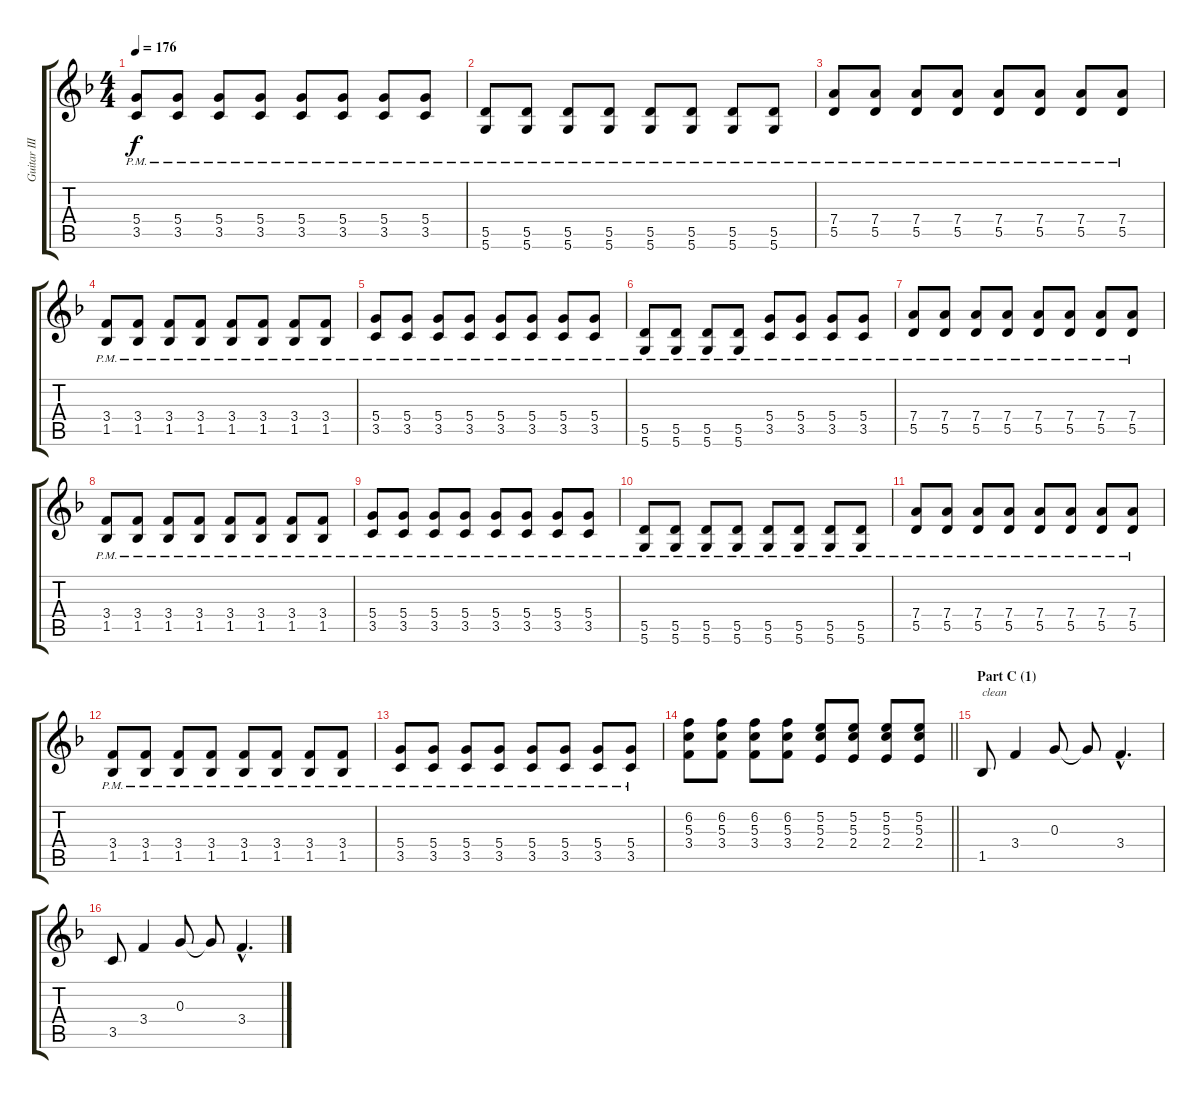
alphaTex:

\track ("Guitar III (Kazuma)" "Guitar III") {instrument distortionguitar}
\staff {score tabs}
\tuning (E4 B3 G3 D3 A2 D2) {hide}
\ts (4 4)
\tempo 176
\clef g2
\ks f
(5.4{pm} 3.5{pm}).8{dy f} (5.4{pm} 3.5{pm}).8 (5.4{pm} 3.5{pm}).8 (5.4{pm} 3.5{pm}).8 (5.4{pm} 3.5{pm}).8 (5.4{pm} 3.5{pm}).8 (5.4{pm} 3.5{pm}).8 (5.4{pm} 3.5{pm}).8 |
(5.5{pm} 5.6{pm}).8 (5.5{pm} 5.6{pm}).8 (5.5{pm} 5.6{pm}).8 (5.5{pm} 5.6{pm}).8 (5.5{pm} 5.6{pm}).8 (5.5{pm} 5.6{pm}).8 (5.5{pm} 5.6{pm}).8 (5.5{pm} 5.6{pm}).8 |
(7.4{pm} 5.5{pm}).8 (7.4{pm} 5.5{pm}).8 (7.4{pm} 5.5{pm}).8 (7.4{pm} 5.5{pm}).8 (7.4{pm} 5.5{pm}).8 (7.4{pm} 5.5{pm}).8 (7.4{pm} 5.5{pm}).8 (7.4{pm} 5.5{pm}).8 |
(3.4{pm} 1.5{pm}).8 (3.4{pm} 1.5{pm}).8 (3.4{pm} 1.5{pm}).8 (3.4{pm} 1.5{pm}).8 (3.4{pm} 1.5{pm}).8 (3.4{pm} 1.5{pm}).8 (3.4{pm} 1.5{pm}).8 (3.4{pm} 1.5{pm}).8 |
(5.4{pm} 3.5{pm}).8 (5.4{pm} 3.5{pm}).8 (5.4{pm} 3.5{pm}).8 (5.4{pm} 3.5{pm}).8 (5.4{pm} 3.5{pm}).8 (5.4{pm} 3.5{pm}).8 (5.4{pm} 3.5{pm}).8 (5.4{pm} 3.5{pm}).8 |
(5.5{pm} 5.6{pm}).8 (5.5{pm} 5.6{pm}).8 (5.5{pm} 5.6{pm}).8 (5.5{pm} 5.6{pm}).8 (5.4{pm} 3.5{pm}).8 (5.4{pm} 3.5{pm}).8 (5.4{pm} 3.5{pm}).8 (5.4{pm} 3.5{pm}).8 |
(7.4{pm} 5.5{pm}).8 (7.4{pm} 5.5{pm}).8 (7.4{pm} 5.5{pm}).8 (7.4{pm} 5.5{pm}).8 (7.4{pm} 5.5{pm}).8 (7.4{pm} 5.5{pm}).8 (7.4{pm} 5.5{pm}).8 (7.4{pm} 5.5{pm}).8 |
(3.4{pm} 1.5{pm}).8 (3.4{pm} 1.5{pm}).8 (3.4{pm} 1.5{pm}).8 (3.4{pm} 1.5{pm}).8 (3.4{pm} 1.5{pm}).8 (3.4{pm} 1.5{pm}).8 (3.4{pm} 1.5{pm}).8 (3.4{pm} 1.5{pm}).8 |
(5.4{pm} 3.5{pm}).8 (5.4{pm} 3.5{pm}).8 (5.4{pm} 3.5{pm}).8 (5.4{pm} 3.5{pm}).8 (5.4{pm} 3.5{pm}).8 (5.4{pm} 3.5{pm}).8 (5.4{pm} 3.5{pm}).8 (5.4{pm} 3.5{pm}).8 |
(5.5{pm} 5.6{pm}).8 (5.5{pm} 5.6{pm}).8 (5.5{pm} 5.6{pm}).8 (5.5{pm} 5.6{pm}).8 (5.5{pm} 5.6{pm}).8 (5.5{pm} 5.6{pm}).8 (5.5{pm} 5.6{pm}).8 (5.5{pm} 5.6{pm}).8 |
(7.4{pm} 5.5{pm}).8 (7.4{pm} 5.5{pm}).8 (7.4{pm} 5.5{pm}).8 (7.4{pm} 5.5{pm}).8 (7.4{pm} 5.5{pm}).8 (7.4{pm} 5.5{pm}).8 (7.4{pm} 5.5{pm}).8 (7.4{pm} 5.5{pm}).8 |
(3.4{pm} 1.5{pm}).8 (3.4{pm} 1.5{pm}).8 (3.4{pm} 1.5{pm}).8 (3.4{pm} 1.5{pm}).8 (3.4{pm} 1.5{pm}).8 (3.4{pm} 1.5{pm}).8 (3.4{pm} 1.5{pm}).8 (3.4{pm} 1.5{pm}).8 |
(5.4{pm} 3.5{pm}).8 (5.4{pm} 3.5{pm}).8 (5.4{pm} 3.5{pm}).8 (5.4{pm} 3.5{pm}).8 (5.4{pm} 3.5{pm}).8 (5.4{pm} 3.5{pm}).8 (5.4{pm} 3.5{pm}).8 (5.4{pm} 3.5{pm}).8 |
\barLineRight lightlight
(6.2 5.3 3.4).8 (6.2 5.3 3.4).8 (6.2 5.3 3.4).8 (6.2 5.3 3.4).8 (5.2 5.3 2.4).8 (5.2 5.3 2.4).8 (5.2 5.3 2.4).8 (5.2 5.3 2.4).8 |
\section ("" "Part C (1)")
1.5.8{txt "clean" instrument electricguitarclean} 3.4.4 0.3.8 0.3{t}.8 3.4{hac}.4{d} |
3.5.8 3.4.4 0.3.8 0.3{t}.8 3.4{hac}.4{d}
